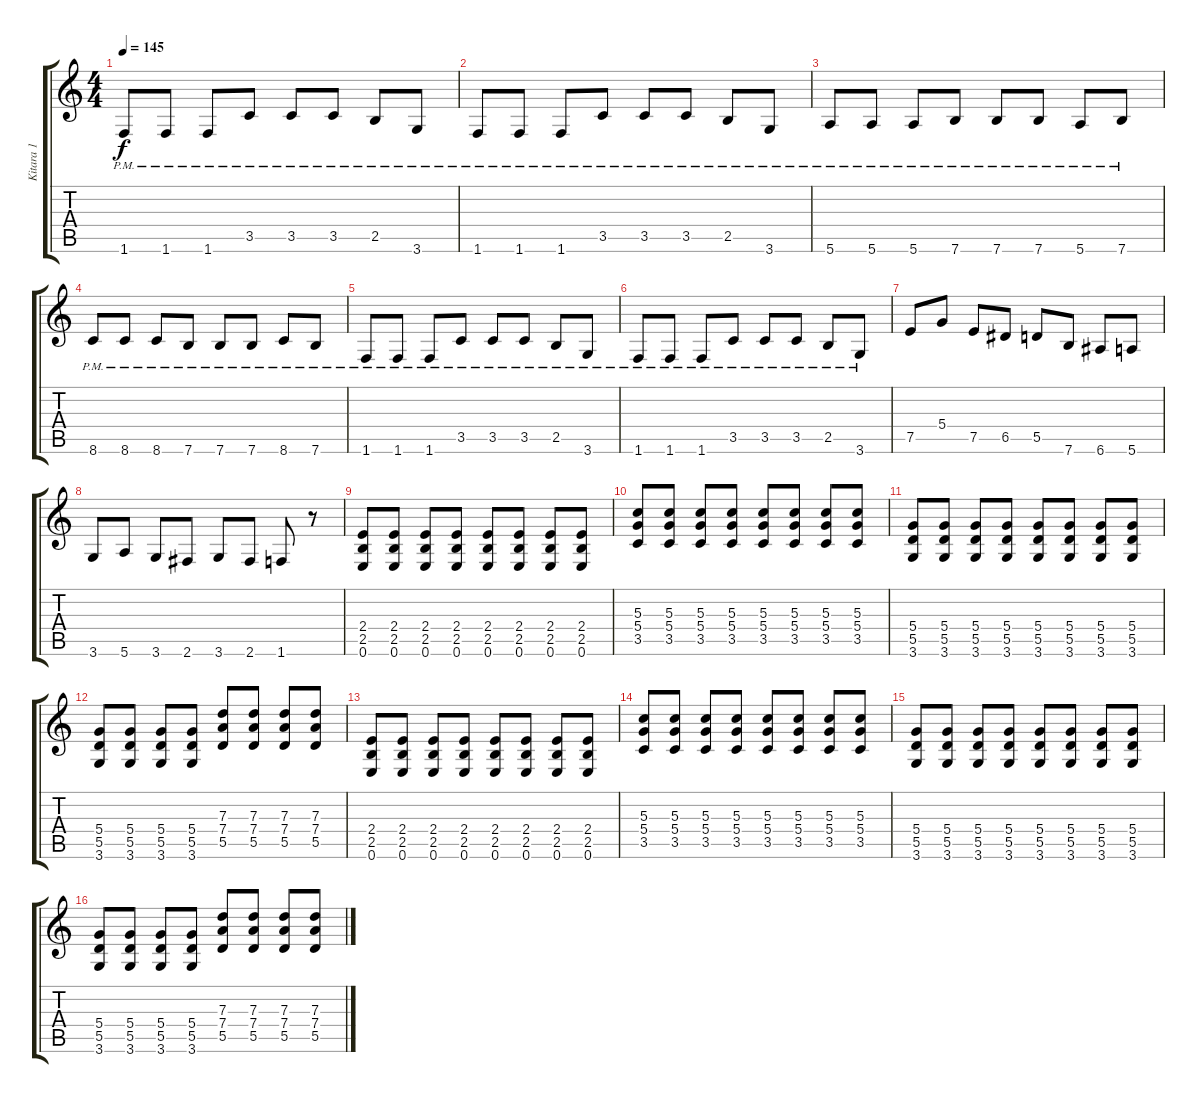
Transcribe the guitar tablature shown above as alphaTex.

\track ("Kitara 1" "Kitara 1") {instrument overdrivenguitar}
\staff {score tabs}
\tuning (E4 B3 G3 D3 A2 E2) {hide}
\ts (4 4)
\tempo 145
\clef g2
\ks c
1.6{pm}.8{dy f} 1.6{pm}.8 1.6{pm}.8 3.5{pm}.8 3.5{pm}.8 3.5{pm}.8 2.5{pm}.8 3.6{pm}.8 |
1.6{pm}.8 1.6{pm}.8 1.6{pm}.8 3.5{pm}.8 3.5{pm}.8 3.5{pm}.8 2.5{pm}.8 3.6{pm}.8 |
5.6{pm}.8 5.6{pm}.8 5.6{pm}.8 7.6{pm}.8 7.6{pm}.8 7.6{pm}.8 5.6{pm}.8 7.6{pm}.8 |
8.6{pm}.8 8.6{pm}.8 8.6{pm}.8 7.6{pm}.8 7.6{pm}.8 7.6{pm}.8 8.6{pm}.8 7.6{pm}.8 |
1.6{pm}.8 1.6{pm}.8 1.6{pm}.8 3.5{pm}.8 3.5{pm}.8 3.5{pm}.8 2.5{pm}.8 3.6{pm}.8 |
1.6{pm}.8 1.6{pm}.8 1.6{pm}.8 3.5{pm}.8 3.5{pm}.8 3.5{pm}.8 2.5{pm}.8 3.6{pm}.8 |
7.5.8 5.4.8 7.5.8 6.5.8 5.5.8 7.6.8 6.6.8 5.6.8 |
3.6.8 5.6.8 3.6.8 2.6.8 3.6.8 2.6.8 1.6.8 r.8 |
(2.4 2.5 0.6).8 (2.4 2.5 0.6).8 (2.4 2.5 0.6).8 (2.4 2.5 0.6).8 (2.4 2.5 0.6).8 (2.4 2.5 0.6).8 (2.4 2.5 0.6).8 (2.4 2.5 0.6).8 |
(5.3 5.4 3.5).8 (5.3 5.4 3.5).8 (5.3 5.4 3.5).8 (5.3 5.4 3.5).8 (5.3 5.4 3.5).8 (5.3 5.4 3.5).8 (5.3 5.4 3.5).8 (5.3 5.4 3.5).8 |
(5.4 5.5 3.6).8 (5.4 5.5 3.6).8 (5.4 5.5 3.6).8 (5.4 5.5 3.6).8 (5.4 5.5 3.6).8 (5.4 5.5 3.6).8 (5.4 5.5 3.6).8 (5.4 5.5 3.6).8 |
(5.4 5.5 3.6).8 (5.4 5.5 3.6).8 (5.4 5.5 3.6).8 (5.4 5.5 3.6).8 (7.3 7.4 5.5).8 (7.3 7.4 5.5).8 (7.3 7.4 5.5).8 (7.3 7.4 5.5).8 |
(2.4 2.5 0.6).8 (2.4 2.5 0.6).8 (2.4 2.5 0.6).8 (2.4 2.5 0.6).8 (2.4 2.5 0.6).8 (2.4 2.5 0.6).8 (2.4 2.5 0.6).8 (2.4 2.5 0.6).8 |
(5.3 5.4 3.5).8 (5.3 5.4 3.5).8 (5.3 5.4 3.5).8 (5.3 5.4 3.5).8 (5.3 5.4 3.5).8 (5.3 5.4 3.5).8 (5.3 5.4 3.5).8 (5.3 5.4 3.5).8 |
(5.4 5.5 3.6).8 (5.4 5.5 3.6).8 (5.4 5.5 3.6).8 (5.4 5.5 3.6).8 (5.4 5.5 3.6).8 (5.4 5.5 3.6).8 (5.4 5.5 3.6).8 (5.4 5.5 3.6).8 |
(5.4 5.5 3.6).8 (5.4 5.5 3.6).8 (5.4 5.5 3.6).8 (5.4 5.5 3.6).8 (7.3 7.4 5.5).8 (7.3 7.4 5.5).8 (7.3 7.4 5.5).8 (7.3 7.4 5.5).8
